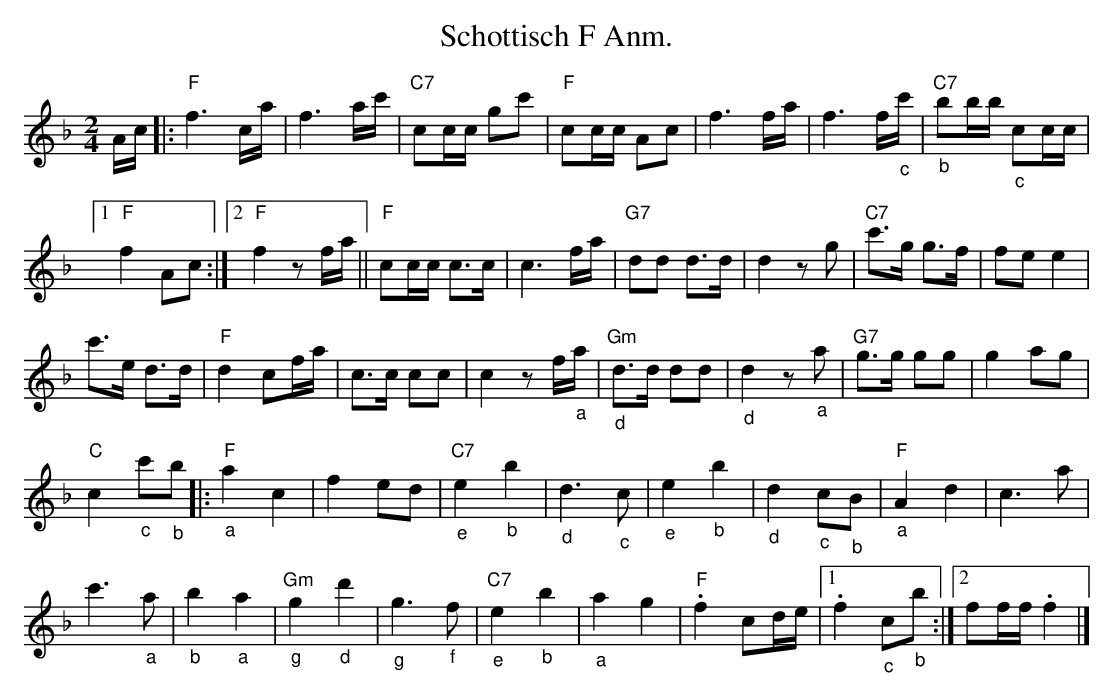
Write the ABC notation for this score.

X:1
T: Schottisch F Anm.
M:2/4
L:1/16
K:F %%MIDI gchordon
Ac |: "F"f6 ca | f6ac' | "C7"c2cc g2c'2 | "F"c2cc A2c2 | f6 fa | f6 f"_c"c' | "C7""_b"b2bb "_c"c2cc |1
"F"f4 A2c2 :|2 "F"f4 z2 fa || [L:1/8] "F"cc/c/ c>c | c3 f/a/ | "G7"dd d>d | d2 zg | "C7"c'>g g>f | fe e2 |
c'>e d>d | "F"d2 cf/a/ | c>c cc | c2 z f/"_a"a/ | "Gm""_d"d>d dd | "_d"d2 z"_a"a | "G7"g>g gg | g2 ag |
"C"c2 "_c"c'"_b"b |: "F""_a"a2c2 | f2 ed | "C7""_e"e2 "_b"b2 | "_d"d3"_c"c | "_e"e2"_b"b2 | "_d"d2 "_c"c"_b"B | "F""_a"A2d2 | c3 a |
c'3"_a"a | "_b"b2"_a"a2 | "Gm""_g"g2"_d"d'2 | "_g"g3"_f"f | "C7""_e"e2"_b"b2 | "_a"a2 g2 | ."F"f2 cd/e/ |1 .f2 "_c"c"_b"b :|2 ff/f/ .f2 |]
